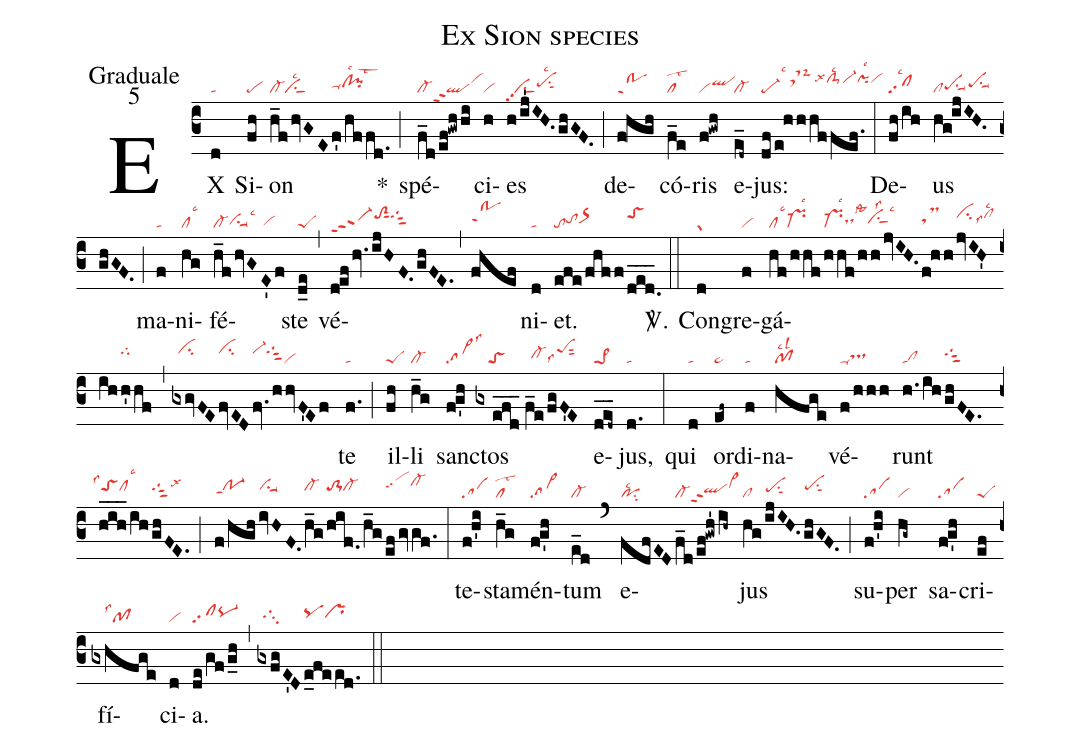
name: Ex Sion species;
office-part: Graduale;
mode: 5;
nabc-lines: 1;
%%
(c3)
EX(d|ta) Si(fh|pe)on(h_fhvGE|cl-visu1sut1lsc2|f'/hf/fd.|clhh!pihhppu1lsc1lst3) *(;)
spé(f_d/ef!gwh/hi|cl-qlppt2vihj)ci(h|vi)es(h/ij'IH.ghGF.|vipp2su1sut1pehhsu1sut1lsc2) (;)
de(f!hgh|trG)có(f_e|cllst2)ris(f!gwh|viqlhi) e(e_d~|cl-)jus:(df/e!hhhf/fef.|pe-tsM-hhlsc1lsx6clS-hjlsc2vi-hjpihjlsc2vihj) (:)
De(fh/ih|sflsc2)us(hg!ijIH.ghGF.|clpehgsu1suu1pehhsu1suu1) (;)
ma(f|ta)ni(hg|cllsc3)fé(h_fhvGE'f|cl-vihgsu1suu1lsc3//vihg)ste(d_e|peS) (,)
vé(d!efhv.ijHF.ghFE.|vi-hdppt3toS2hjsut1tgS3hj)(,)(fhef|trGhi)ni(d|ta)et.(efe/fhf/f|totohhor>hh|/ded.___|toShj) <sp>V/</sp>.(::)
Con(d|gr)gre(f|vi)gá(hf/hhf|cllsc3pr-lsc3|/hhf/hhjvIH.|pr-lsc3dshhvihhsu1sut1lssta1lss2lsc3|/f!hh|tsMhh|jvIH'ih|cihjlss9clhjlsc2|h'hf|tghj)(,)(gxgvFE|//cihj|fvED|cihj|fv.hhvF'Ef|vi-hjtgS3hjvi)te(f.|ta) (;)
il(fh|peS)li(h_g|cl-) sanc(f!g'h|sa>lss3)tos(gx/e_f_d_2|////toS|//f_e/fgF'E|//cl-hhlss9peShjsut2) e(ded~___|pe>1)jus,(d.|ta) (:)
qui(d|ta) or(ef~|ta>)di(f|ta)na(hfge|pflsc2lsl2)vé(f/hhh|ta-tshh)runt(h./ih|taclhg|/ghFE.|tgS3hi) (,|) (hih___/ih|``toShilss1clhilsc3|/ghFE.|tgS3hilsx3) (;)
(f/hgh|po-1hippt1|/ivHF.|vihisu1suu1|h_g|cl-hi|/hif./h_g|to-1hicl-hi|/efgvgf.|schjcl-hk) (:)
te(f!h'i|sa)sta(h_g|cllst2)mén(f!g'h|sa>)tum(e_d|cl-) (`)
e(fdfED|posu2lsc2|f_d/ef!gwh'/ih~|cl-qlhhppt2vi>hj)jus(hg|cl|/ijIH.|pehhsu1sut1|ghGF.|pehisu1sut1) (;)
su(f!h'i|sa)per(hg~|vi) sa(f!g'h|sa)cri(ef|peS)fí(gxhfge|////pflss1)ci(d|vi)a.(de/gf/g_h|sfpq-hh) (,) (gxfgE'D|//tg1hh|e_fe/ed.|pqhhprhh) (::)
